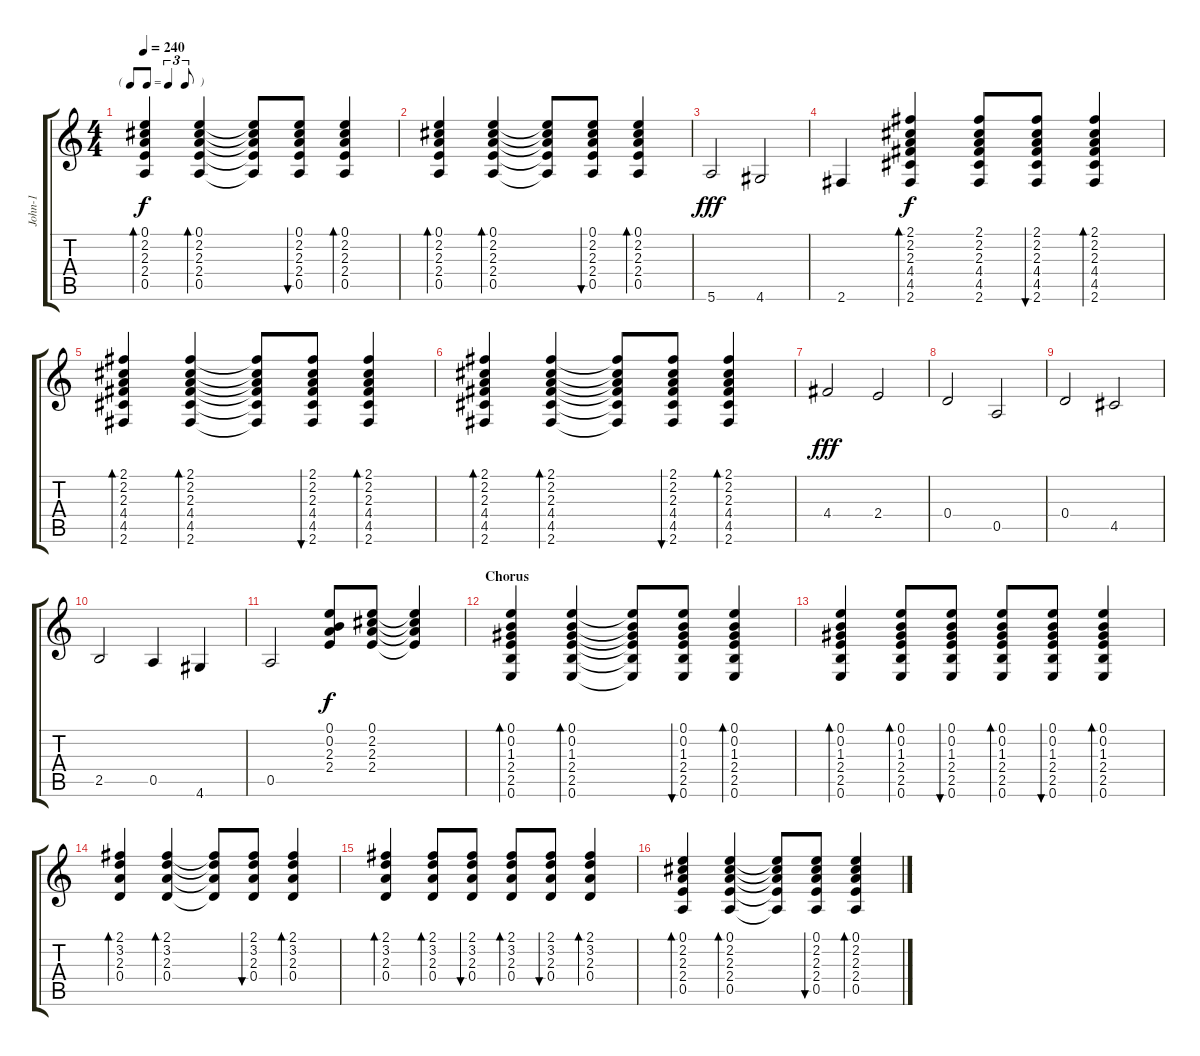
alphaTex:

\track ("John-1" "John-1") {instrument acousticguitarsteel}
\staff {score tabs}
\tuning (E4 B3 G3 D3 A2 E2) {hide}
\ts (4 4)
\tf triplet8th
\tempo 240
\clef g2
\ks c
(0.1 2.2 2.3 2.4 0.5).4{bd 60 dy f} (0.1 2.2 2.3 2.4 0.5).4{bd 60} (0.1{t} 2.2{t} 2.3{t} 2.4{t} 0.5{t}).8 (0.1 2.2 2.3 2.4 0.5).8{bu 60} (0.1 2.2 2.3 2.4 0.5).4{bd 60} |
(0.1 2.2 2.3 2.4 0.5).4{bd 60} (0.1 2.2 2.3 2.4 0.5).4{bd 60} (0.1{t} 2.2{t} 2.3{t} 2.4{t} 0.5{t}).8 (0.1 2.2 2.3 2.4 0.5).8{bu 60} (0.1 2.2 2.3 2.4 0.5).4{bd 60} |
5.6.2{dy fff volume 14} 4.6.2 |
2.6.4 (2.1 2.2 2.3 4.4 4.5 2.6).4{bd 60 dy f volume 8} (2.1 2.2 2.3 4.4 4.5 2.6).8 (2.1 2.2 2.3 4.4 4.5 2.6).8{bu 60} (2.1 2.2 2.3 4.4 4.5 2.6).4{bd 60} |
(2.1 2.2 2.3 4.4 4.5 2.6).4{bd 60} (2.1 2.2 2.3 4.4 4.5 2.6).4{bd 60} (2.1{t} 2.2{t} 2.3{t} 4.4{t} 4.5{t} 2.6{t}).8 (2.1 2.2 2.3 4.4 4.5 2.6).8{bu 60} (2.1 2.2 2.3 4.4 4.5 2.6).4{bd 60} |
(2.1 2.2 2.3 4.4 4.5 2.6).4{bd 60} (2.1 2.2 2.3 4.4 4.5 2.6).4{bd 60} (2.1{t} 2.2{t} 2.3{t} 4.4{t} 4.5{t} 2.6{t}).8 (2.1 2.2 2.3 4.4 4.5 2.6).8{bu 60} (2.1 2.2 2.3 4.4 4.5 2.6).4{bd 60} |
4.4.2{dy fff volume 14} 2.4.2 |
0.4.2 0.5.2 |
0.4.2 4.5.2 |
2.5.2 0.5.4 4.6.4 |
0.5.2 (0.1 0.2 2.3 2.4).8{dy f volume 8} (0.1 2.2 2.3 2.4).8 (0.1{t} 2.2{t} 2.3{t} 2.4{t}).4 |
\section ("" "Chorus ")
(0.1 0.2 1.3 2.4 2.5 0.6).4{bd 60} (0.1 0.2 1.3 2.4 2.5 0.6).4{bd 60} (0.1{t} 0.2{t} 1.3{t} 2.4{t} 2.5{t} 0.6{t}).8 (0.1 0.2 1.3 2.4 2.5 0.6).8{bu 60} (0.1 0.2 1.3 2.4 2.5 0.6).4{bd 60} |
(0.1 0.2 1.3 2.4 2.5 0.6).4{bd 60} (0.1 0.2 1.3 2.4 2.5 0.6).8{bd 60} (0.1 0.2 1.3 2.4 2.5 0.6).8{bu 60} (0.1 0.2 1.3 2.4 2.5 0.6).8{bd 60} (0.1 0.2 1.3 2.4 2.5 0.6).8{bu 60} (0.1 0.2 1.3 2.4 2.5 0.6).4{bd 60} |
(2.1 3.2 2.3 0.4).4{bd 60} (2.1 3.2 2.3 0.4).4{bd 60} (2.1{t} 3.2{t} 2.3{t} 0.4{t}).8 (2.1 3.2 2.3 0.4).8{bu 60} (2.1 3.2 2.3 0.4).4{bd 60} |
(2.1 3.2 2.3 0.4).4{bd 60} (2.1 3.2 2.3 0.4).8{bd 60} (2.1 3.2 2.3 0.4).8{bu 60} (2.1 3.2 2.3 0.4).8{bd 60} (2.1 3.2 2.3 0.4).8{bu 60} (2.1 3.2 2.3 0.4).4{bd 60} |
(0.1 2.2 2.3 2.4 0.5).4{bd 60} (0.1 2.2 2.3 2.4 0.5).4{bd 60} (0.1{t} 2.2{t} 2.3{t} 2.4{t} 0.5{t}).8 (0.1 2.2 2.3 2.4 0.5).8{bu 60} (0.1 2.2 2.3 2.4 0.5).4{bd 60}
